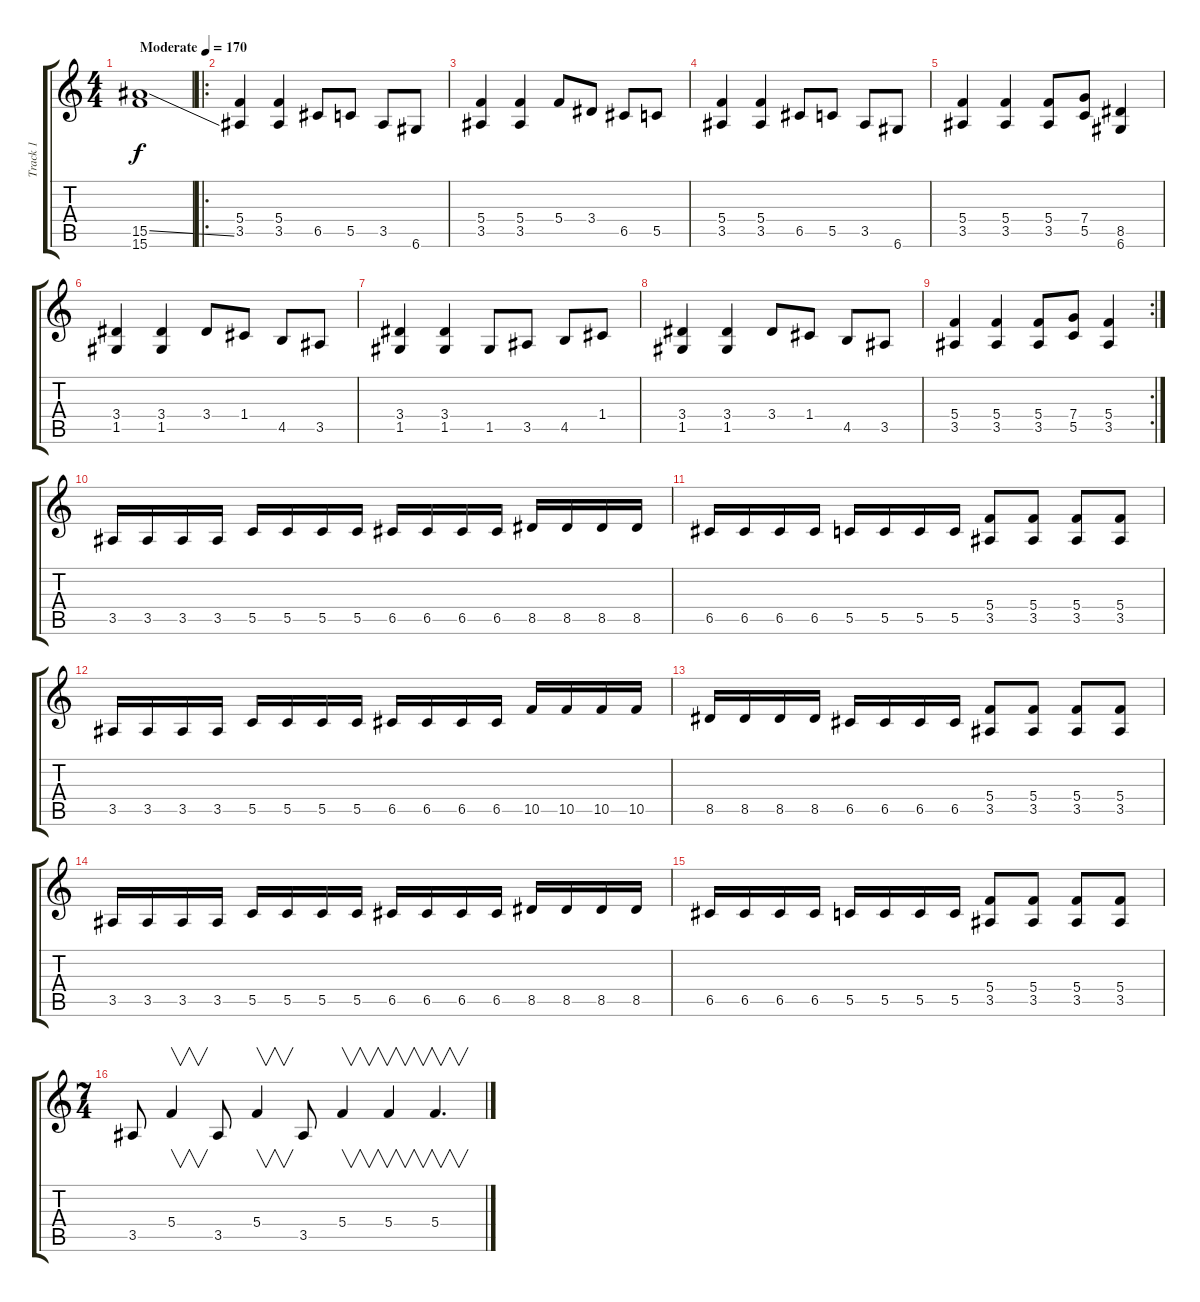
\track ("Track 1" "Track 1") {instrument distortionguitar}
\staff {score tabs}
\tuning (D4 A3 F3 C3 G2 D2) {hide}
\ts (4 4)
\tempo (170 "Moderate")
\clef g2
\ks c
(15.5{ss} 15.6).1{dy f instrument distortionguitar} |
\ro
(5.4 3.5).4 (5.4 3.5).4 6.5.8 5.5.8 3.5.8 6.6.8 |
(5.4 3.5).4 (5.4 3.5).4 5.4.8 3.4.8 6.5.8 5.5.8 |
(5.4 3.5).4 (5.4 3.5).4 6.5.8 5.5.8 3.5.8 6.6.8 |
(5.4 3.5).4 (5.4 3.5).4 (5.4 3.5).8 (7.4 5.5).8 (8.5 6.6).4 |
(3.4 1.5).4 (3.4 1.5).4 3.4.8 1.4.8 4.5.8 3.5.8 |
(3.4 1.5).4 (3.4 1.5).4 1.5.8 3.5.8 4.5.8 1.4.8 |
(3.4 1.5).4 (3.4 1.5).4 3.4.8 1.4.8 4.5.8 3.5.8 |
\rc 2
(5.4 3.5).4 (5.4 3.5).4 (5.4 3.5).8 (7.4 5.5).8 (5.4 3.5).4 |
3.5.16 3.5.16 3.5.16 3.5.16 5.5.16 5.5.16 5.5.16 5.5.16 6.5.16 6.5.16 6.5.16 6.5.16 8.5.16 8.5.16 8.5.16 8.5.16 |
6.5.16 6.5.16 6.5.16 6.5.16 5.5.16 5.5.16 5.5.16 5.5.16 (5.4 3.5).8 (5.4 3.5).8 (5.4 3.5).8 (5.4 3.5).8 |
3.5.16 3.5.16 3.5.16 3.5.16 5.5.16 5.5.16 5.5.16 5.5.16 6.5.16 6.5.16 6.5.16 6.5.16 10.5.16 10.5.16 10.5.16 10.5.16 |
8.5.16 8.5.16 8.5.16 8.5.16 6.5.16 6.5.16 6.5.16 6.5.16 (5.4 3.5).8 (5.4 3.5).8 (5.4 3.5).8 (5.4 3.5).8 |
3.5.16 3.5.16 3.5.16 3.5.16 5.5.16 5.5.16 5.5.16 5.5.16 6.5.16 6.5.16 6.5.16 6.5.16 8.5.16 8.5.16 8.5.16 8.5.16 |
6.5.16 6.5.16 6.5.16 6.5.16 5.5.16 5.5.16 5.5.16 5.5.16 (5.4 3.5).8 (5.4 3.5).8 (5.4 3.5).8 (5.4 3.5).8 |
\ts (7 4)
3.5.8 5.4.4{v} 3.5.8 5.4.4{v} 3.5.8 5.4.4{v} 5.4.4{v} 5.4.4{v d}
